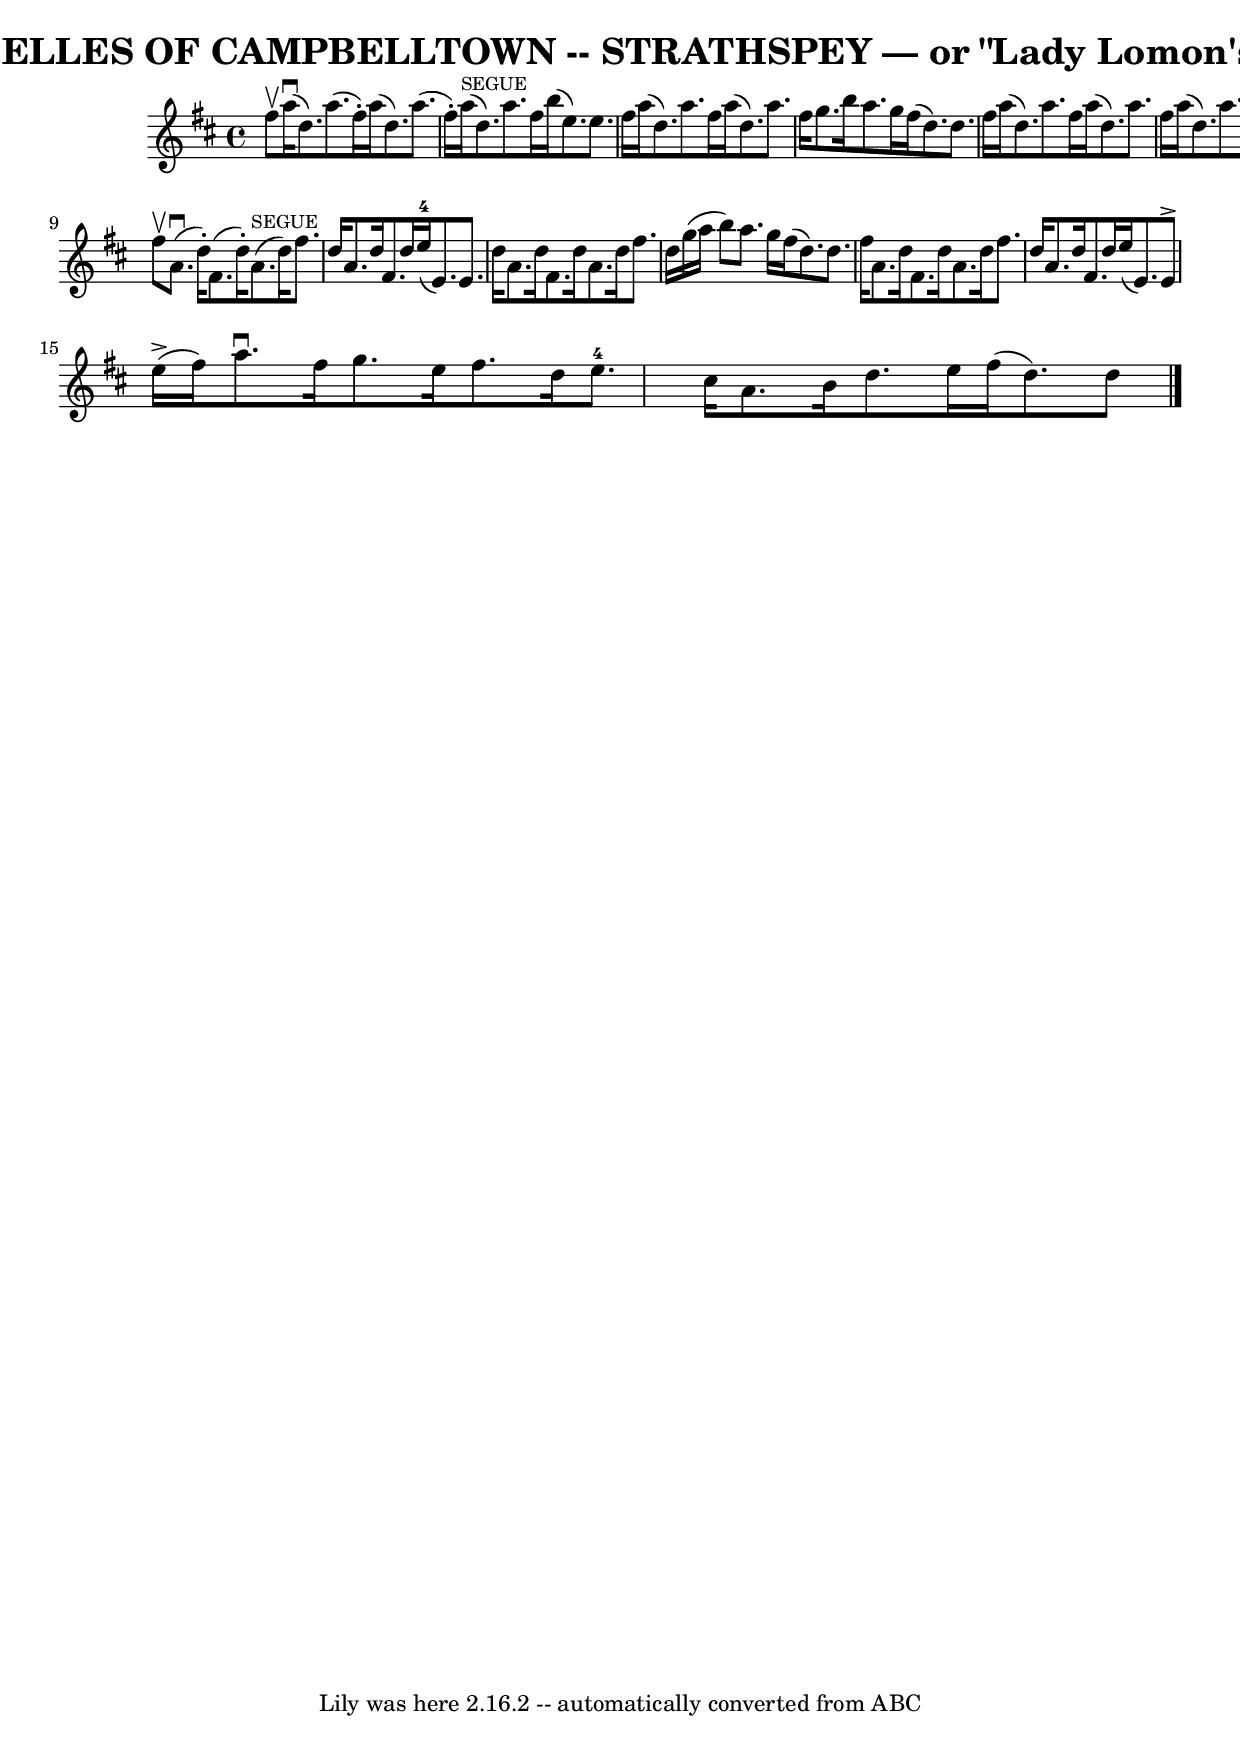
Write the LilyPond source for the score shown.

\version "2.7.40"
\include "Mammoth.ily"
\header {
	%% book = "Ryan's Mammoth Collection of Fiddle Tunes"
	crossRefNumber = "1"
	footnotes = ""
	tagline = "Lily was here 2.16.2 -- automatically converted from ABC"
	title = "BELLES OF CAMPBELLTOWN -- STRATHSPEY — or \"Lady Lomon's\""
}
voicedefault =  {


 \override Staff.TimeSignature #'style = #'C
 \time 4/4 % %slurgraces 1
 
\key d \major fis''8^\upbow   |
 a''16 (^\downbow d''8.)   
a''8. (fis''16 -.) a''16 (d''8.) a''8. (fis''16 -.)   
|
 a''16^\segue(d''8.) a''8. fis''16 b''16 (e''8.  
-) e''8. fis''16    |
 a''16 (d''8.) a''8. fis''16    
a''16 (d''8.) a''8. fis''16    |
 g''8. b''16 a''8.    
g''16 fis''16 (d''8.) d''8. fis''16    |
 a''16 (
d''8.) a''8. fis''16 a''16 (d''8.) a''8. fis''16    
|
 a''16 (d''8.) a''8. fis''16 b''16 (e''8.)   
e''8. fis''16    |
 a''16 (d''8.) a''8. fis''16    
a''16 (d''8.) a''8. fis''16    |
 g''8. b''16 a''8.    
g''16 fis''16 (d''8.) d''8    \bar "|." fis''8^\upbow   
|
 a'8. (^\downbow d''16 -.) fis'8. (d''16 -.) a'8. 
^\segue(d''16) fis''8. d''16    |
 a'8. d''16 fis'8.  
 d''16 e''16-4(e'8.) e'8. d''16    |
 a'8.    
d''16 fis'8. d''16 a'8. d''16 fis''8. d''16    |
   
g''16 (a''16 b''8) a''8. g''16 fis''16 (d''8.) d''8.   
 fis''16    |
 a'8. d''16 fis'8. d''16 a'8. d''16    
fis''8. d''16    |
 a'8. d''16 fis'8. d''16 e''16 (
e'8.) e'8^\accent e''16 (^\accent fis''16)   |
 a''8. 
^\downbow fis''16 g''8. e''16 fis''8. d''16 e''8.-4   
cis''16    |
 a'8. b'16 d''8. e''16 fis''16 (d''8.)   
d''8    \bar "|."   
}

\score{
    <<

	\context Staff="default"
	{
	    \voicedefault 
	}

    >>
	\layout {
	}
	\midi {}
}
